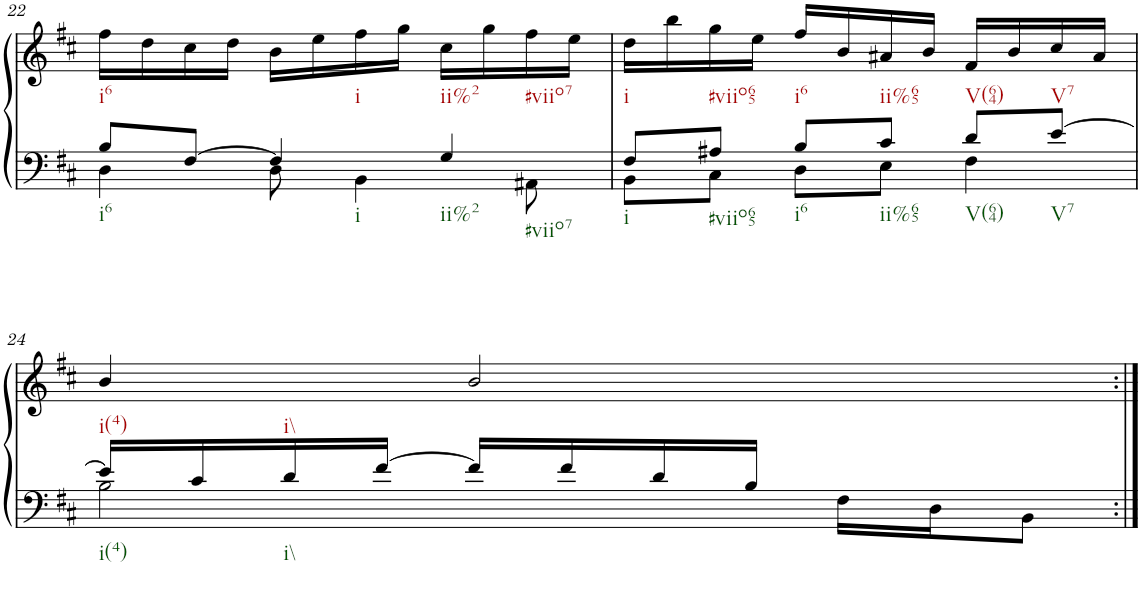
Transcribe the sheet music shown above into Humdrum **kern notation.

**kern	**kern
*part1	*part1
*staff2	*staff1
*I"Klavier linke Hand	*
!!LO:PB:g=z
*clefF4	*clefG2
*k[f#c#]	*k[f#c#]
*M3/4	*M3/4
=22	=22
*^	*
8B/L	4D\	16ff#\LL
.	.	16dd\
[8F#/J	.	16cc#\
.	.	16dd\JJ
4F#/]	8D\	16b\LL
.	.	16ee\
.	4BB\	16ff#\
.	.	16gg\JJ
4G/	.	16cc#\LL
.	.	16gg\
.	8AA#X\	16ff#\
.	.	16ee\JJ
=23	=23	=23
8F#/L	8BB\L	16dd\LL
.	.	16bb\
8A#X/J	8C#\J	16gg\
.	.	16ee\JJ
8B/L	8D\L	16ff#/LL
.	.	16b/
8c#/J	8E\J	16a#X/
.	.	16b/JJ
8d/L	4F#\	16f#/LL
.	.	16b/
[8e/J	.	16cc#/
.	.	16a#/JJ
!!LO:LB:g=z
=24	=24	=24
16e/LL]	2B\	4b/
16c#/	.	.
16d/	.	.
[16f#/JJ	.	.
16f#/LL]	.	2b/
16f#/	.	.
16d/	.	.
16B/JJ	.	.
4ryy	16F#\LL	.
.	16D\J	.
.	8BB\J	.
*v	*v	*
=:|!	=:|!
*-	*-
